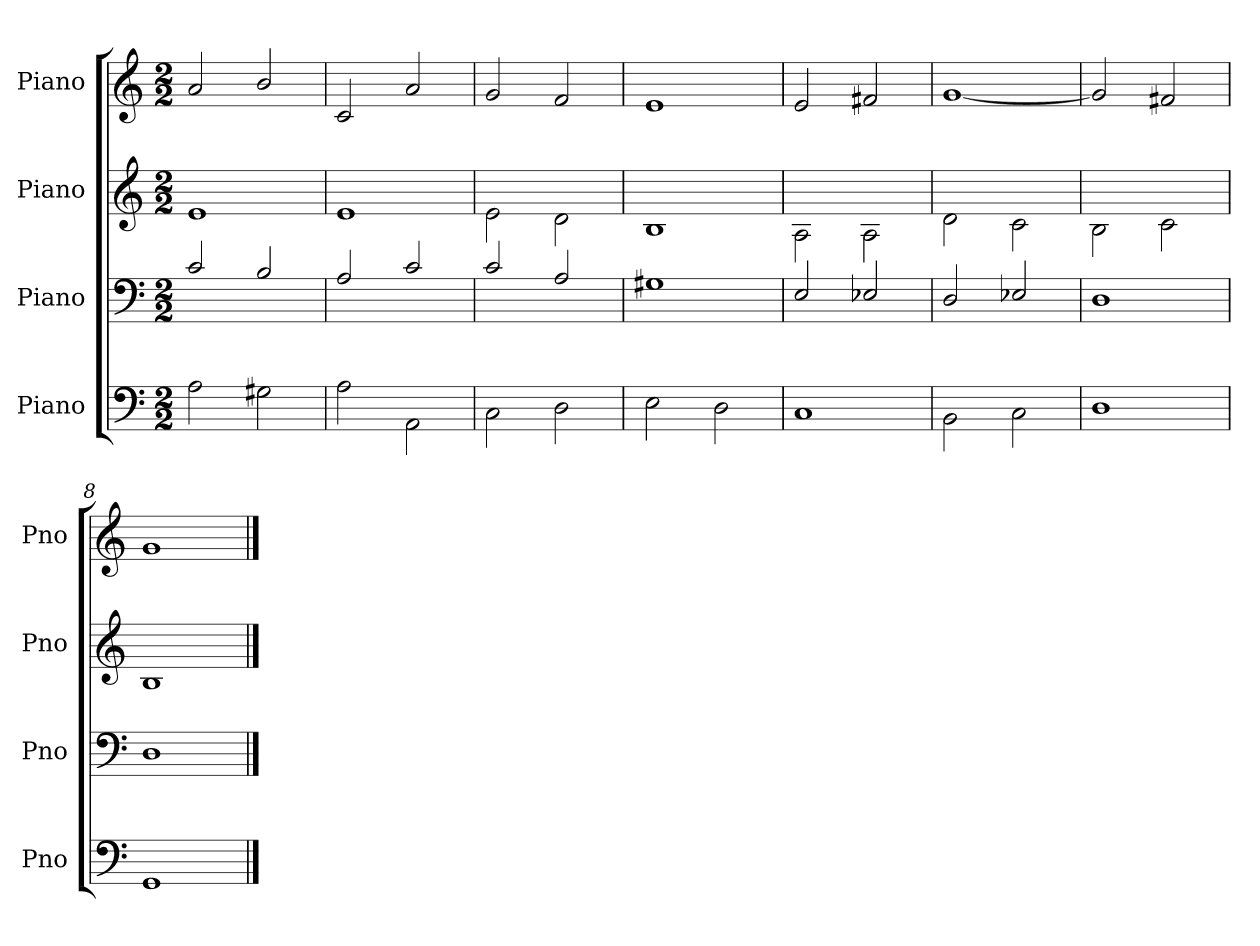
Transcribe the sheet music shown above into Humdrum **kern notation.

**kern	**kern	**kern	**kern
*part4	*part3	*part2	*part1
*staff4	*staff3	*staff2	*staff1
*I"Piano	*I"Piano	*I"Piano	*I"Piano
*I'Pno	*I'Pno	*I'Pno	*I'Pno
*clefF4	*clefF4	*clefG2	*clefG2
*k[]	*k[]	*k[]	*k[]
*M2/2	*M2/2	*M2/2	*M2/2
=1	=1	=1	=1
2A\	2c/	1e	2a/
2G#X\	2B/	.	2b/
=2	=2	=2	=2
2A\	2A/	1e	2c/
2AA\	2c/	.	2a/
=3	=3	=3	=3
2C\	2c/	2e\	2g/
2D\	2A/	2d\	2f/
=4	=4	=4	=4
2E\	1G#X	1B	1e
2D\	.	.	.
=5	=5	=5	=5
1C	2E/	2A\	2e/
.	2E-X/	2A\	2f#X/
=6	=6	=6	=6
2BB\	2D/	2d\	[1g
2C\	2E-X/	2c\	.
=7	=7	=7	=7
1D	1D	2B\	2g/]
.	.	2c\	2f#X/
=8	=8	=8	=8
1GG	1D	1B	1g
==	==	==	==
*-	*-	*-	*-
